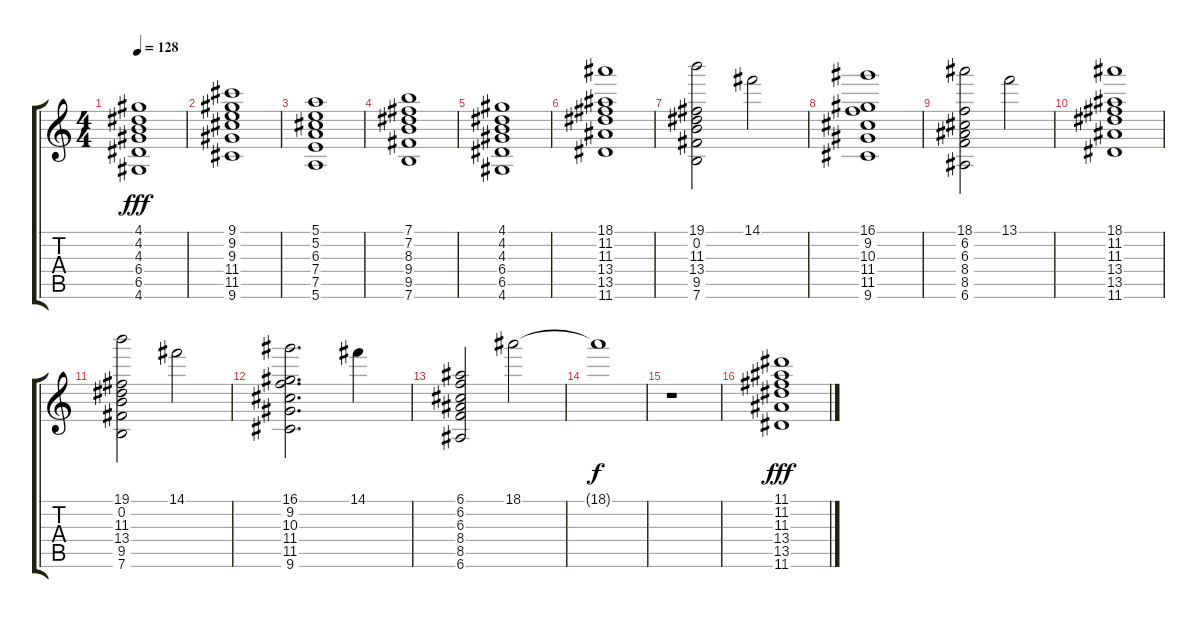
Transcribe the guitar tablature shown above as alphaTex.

\track "" {instrument distortionguitar}
\staff {score tabs}
\tuning (E4 B3 G3 D3 A2 E2) {hide}
\ts (4 4)
\tempo 128
\clef g2
\ks c
(4.1 4.2 4.3 6.4 6.5 4.6).1{dy fff} |
(9.1 9.2 9.3 11.4 11.5 9.6).1 |
(5.1 5.2 6.3 7.4 7.5 5.6).1 |
(7.1 7.2 8.3 9.4 9.5 7.6).1 |
(4.1 4.2 4.3 6.4 6.5 4.6).1 |
(18.1 11.2 11.3 13.4 13.5 11.6).1 |
(19.1 0.2 11.3 13.4 9.5 7.6).2 14.1.2 |
(16.1 9.2 10.3 11.4 11.5 9.6).1 |
(18.1 6.2 6.3 8.4 8.5 6.6).2 13.1.2 |
(18.1 11.2 11.3 13.4 13.5 11.6).1 |
(19.1 0.2 11.3 13.4 9.5 7.6).2 14.1.2 |
(16.1 9.2 10.3 11.4 11.5 9.6).2{d} 14.1.4 |
(6.1 6.2 6.3 8.4 8.5 6.6).2 18.1.2 |
18.1{t}.1{dy f} |
r.1 |
(11.1 11.2 11.3 13.4 13.5 11.6).1{dy fff}
